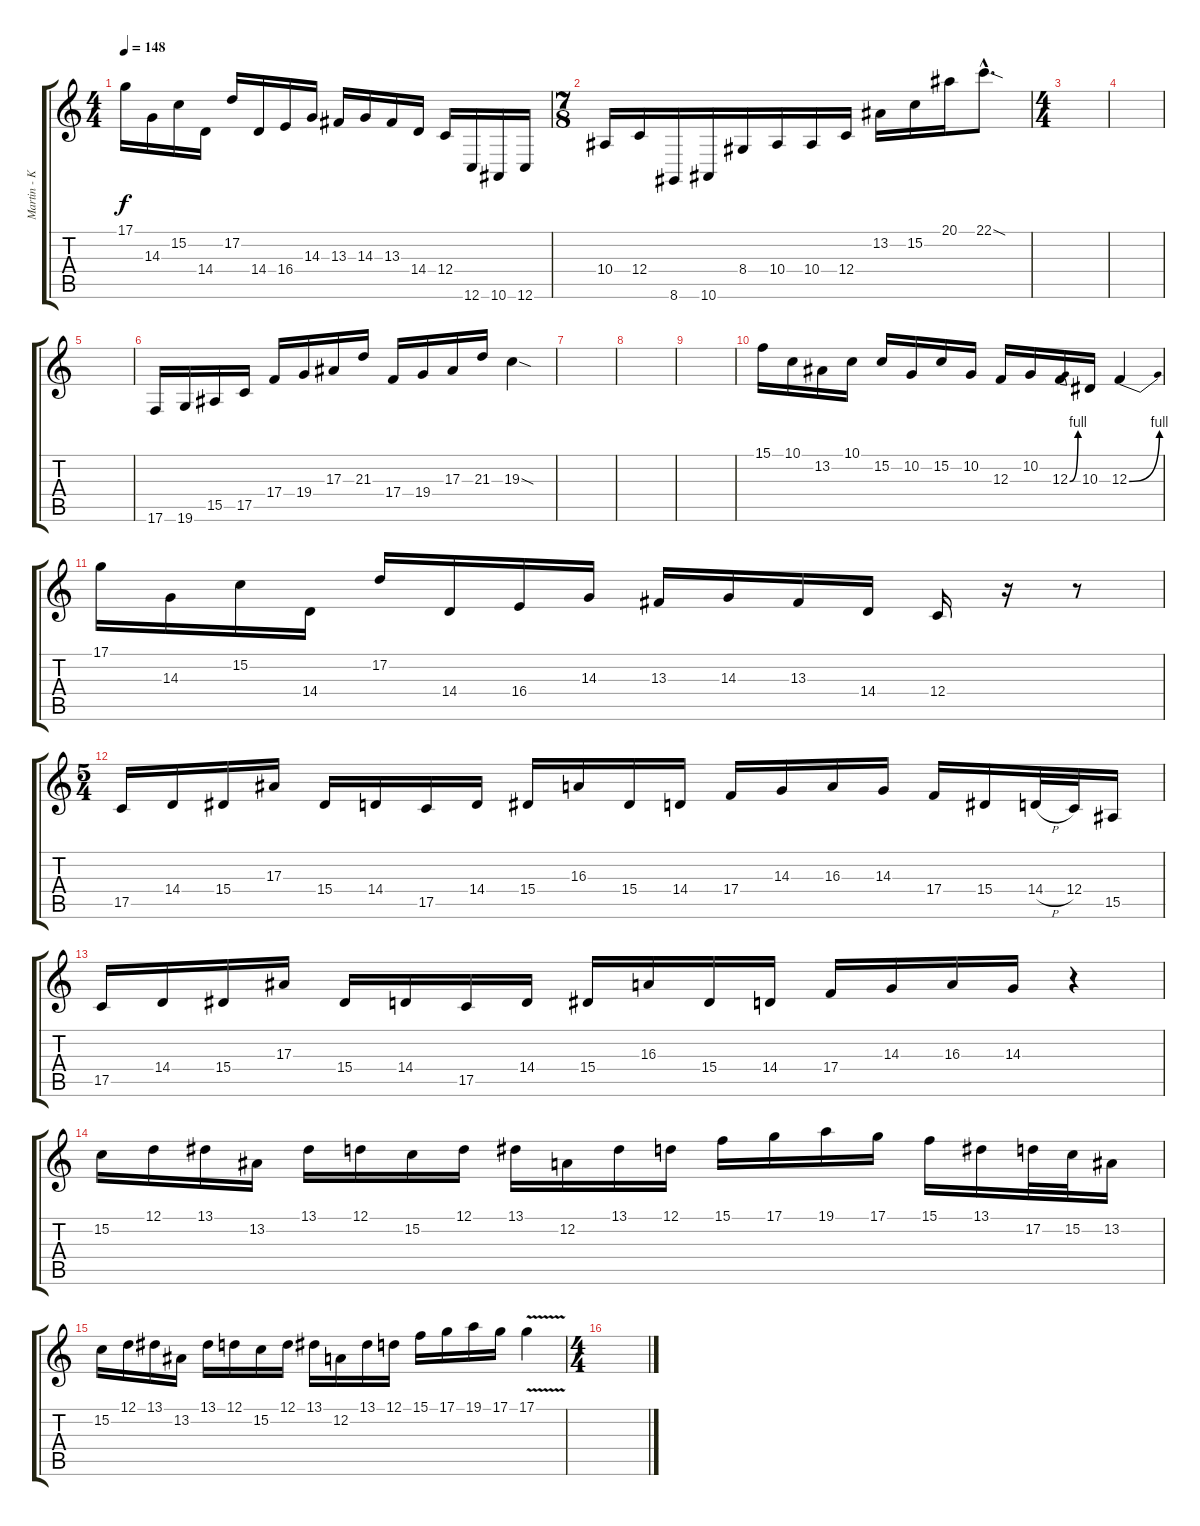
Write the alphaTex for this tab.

\track ("Martin - Keyboards" "Martin - K") {instrument lead1square}
\staff {score tabs}
\tuning (D4 A3 F3 C3 G2 C2) {hide}
\ts (4 4)
\tempo 148
\clef g2
\ks c
17.1.16{dy f instrument lead1square} 14.3.16 15.2.16 14.4.16 17.2.16 14.4.16 16.4.16 14.3.16 13.3.16 14.3.16 13.3.16 14.4.16 12.4.16 12.6.16 10.6.16 12.6.16 |
\ts (7 8)
10.4.16 12.4.16 8.6.16 10.6.16 8.4.16 10.4.16 10.4.16 12.4.16 13.2.16 15.2.16 20.1.16 22.1{sod hac}.8{d} |
\ts (4 4)
|
|
|
17.6.16 19.6.16 15.5.16 17.5.16 17.4.16 19.4.16 17.3.16 21.3.16 17.4.16 19.4.16 17.3.16 21.3.16 19.3{sod}.4 |
|
|
|
15.1.16 10.1.16 13.2.16 10.1.16 15.2.16 10.2.16 15.2.16 10.2.16 12.3.16 10.2.16 12.3{be (bend 0 0 60 4)}.16 10.3.16 12.3{be (bend 0 0 60 4)}.4 |
17.1.16 14.3.16 15.2.16 14.4.16 17.2.16 14.4.16 16.4.16 14.3.16 13.3.16 14.3.16 13.3.16 14.4.16 12.4.16 r.16 r.8 |
\ts (5 4)
17.5.16 14.4.16 15.4.16 17.3.16 15.4.16 14.4.16 17.5.16 14.4.16 15.4.16 16.3.16 15.4.16 14.4.16 17.4.16 14.3.16 16.3.16 14.3.16 17.4.16 15.4.16 14.4{h}.32 12.4.32 15.5.16 |
17.5.16 14.4.16 15.4.16 17.3.16 15.4.16 14.4.16 17.5.16 14.4.16 15.4.16 16.3.16 15.4.16 14.4.16 17.4.16 14.3.16 16.3.16 14.3.16 r.4 |
15.2.16 12.1.16 13.1.16 13.2.16 13.1.16 12.1.16 15.2.16 12.1.16 13.1.16 12.2.16 13.1.16 12.1.16 15.1.16 17.1.16 19.1.16 17.1.16 15.1.16 13.1.16 17.2.32 15.2.32 13.2.16 |
15.2.16 12.1.16 13.1.16 13.2.16 13.1.16 12.1.16 15.2.16 12.1.16 13.1.16 12.2.16 13.1.16 12.1.16 15.1.16 17.1.16 19.1.16 17.1.16 17.1{v}.4 |
\ts (4 4)
